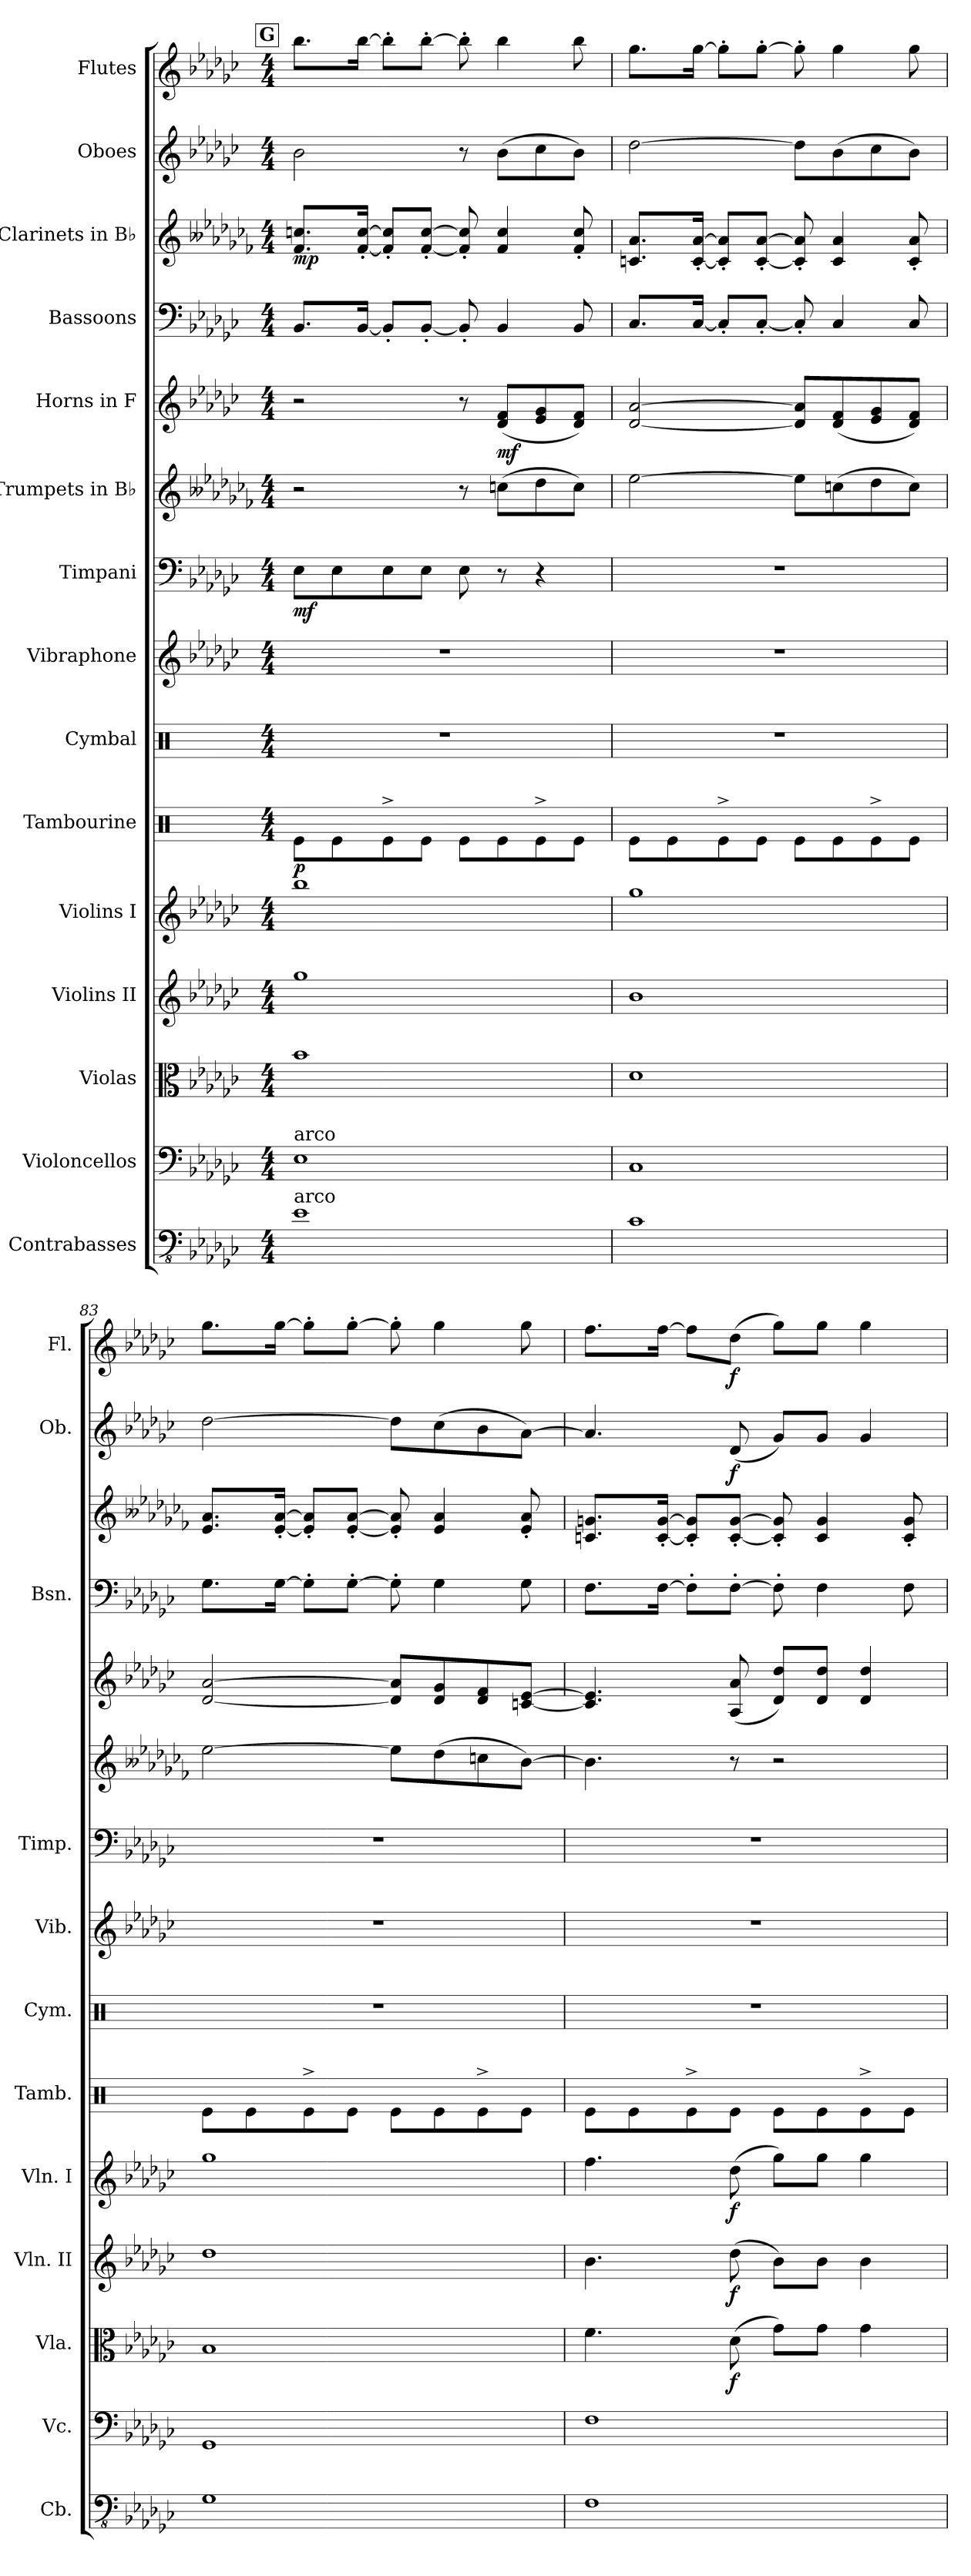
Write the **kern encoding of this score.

**kern	**dynam	**kern	**dynam	**kern	**dynam	**kern	**dynam	**kern	**dynam	**kern	**dynam	**kern	**kern	**kern	**dynam	**kern	**dynam	**kern	**dynam	**kern	**kern	**dynam	**kern	**dynam	**kern	**dynam
*part15	*part15	*part14	*part14	*part13	*part13	*part12	*part12	*part11	*part11	*part10	*part10	*part9	*part8	*part7	*part7	*part6	*part6	*part5	*part5	*part4	*part3	*part3	*part2	*part2	*part1	*part1
*staff15	*staff15	*staff14	*staff14	*staff13	*staff13	*staff12	*staff12	*staff11	*staff11	*staff10	*staff10	*staff9	*staff8	*staff7	*staff7	*staff6	*staff6	*staff5	*staff5	*staff4	*staff3	*staff3	*staff2	*staff2	*staff1	*staff1
*I"Contrabasses	*	*I"Violoncellos	*	*I"Violas	*	*I"Violins II	*	*I"Violins I	*	*I"Tambourine	*	*I"Cymbal	*I"Vibraphone	*I"Timpani	*	*I"Trumpets in B♭	*	*I"Horns in F	*	*I"Bassoons	*I"Clarinets in B♭	*	*I"Oboes	*	*I"Flutes	*
*I'Cb.	*	*I'Vc.	*	*I'Vla.	*	*I'Vln. II	*	*I'Vln. I	*	*I'Tamb.	*	*I'Cym.	*I'Vib.	*I'Timp.	*	*	*	*	*	*I'Bsn.	*	*	*I'Ob.	*	*I'Fl.	*
*clefFv4	*	*clefF4	*	*clefC3	*	*clefG2	*	*clefG2	*	*clefX	*	*clefX	*clefG2	*clefF4	*	*clefG2	*	*clefG2	*	*clefF4	*clefG2	*	*clefG2	*	*clefG2	*
*ITrd7c12	*	*	*	*	*	*	*	*	*	*	*	*	*	*	*	*ITrd1c2	*	*ITrd4c7	*	*	*ITrd1c2	*	*	*	*	*
*k[b-e-a-d-g-c-]	*	*k[b-e-a-d-g-c-]	*	*k[b-e-a-d-g-c-]	*	*k[b-e-a-d-g-c-]	*	*k[b-e-a-d-g-c-]	*	*k[]	*	*k[]	*k[b-e-a-d-g-c-]	*k[b-e-a-d-g-c-]	*	*k[b--e-a-d-g-c-f-]	*	*k[b-e-a-d-g-c-f-]	*	*k[b-e-a-d-g-c-]	*k[b--e-a-d-g-c-f-]	*	*k[b-e-a-d-g-c-]	*	*k[b-e-a-d-g-c-]	*
*M4/4	*	*M4/4	*	*M4/4	*	*M4/4	*	*M4/4	*	*M4/4	*	*M4/4	*M4/4	*M4/4	*	*M4/4	*	*M4/4	*	*M4/4	*M4/4	*	*M4/4	*	*M4/4	*
!!LO:REH:place=s1:a:B:fs=14:t=G
=81	=81	=81	=81	=81	=81	=81	=81	=81	=81	=81	=81	=81	=81	=81	=81	=81	=81	=81	=81	=81	=81	=81	=81	=81	=81	=81
!	!	!LO:TX:a:t=arco	!	!	!	!	!	!	!	!	!	!	!	!	!	!	!	!	!	!	!	!	!	!	!	!
!LO:TX:a:t=arco	!	!	!	!	!	!	!	!	!	!	!	!	!	!	!	!	!	!	!	!	!	!	!	!	!	!
!	!LO:DY:b	!	!	!	!	!	!	!	!	!	!	!	!	!	!	!	!	!	!	!	!	!	!	!	!	!
!	!LO:DY:n=1:b	!	!LO:DY:b	!	!	!	!	!	!	!	!	!	!	!	!	!	!	!	!	!	!	!	!	!	!	!
!	!	!	!LO:DY:n=1:b	!	!LO:DY:b	!	!	!	!	!	!	!	!	!	!	!	!	!	!	!	!	!	!	!	!	!
!	!	!	!	!	!LO:DY:n=1:b	!	!LO:DY:b	!	!	!	!	!	!	!	!	!	!	!	!	!	!	!	!	!	!	!
!	!	!	!	!	!	!	!LO:DY:n=1:b	!	!LO:DY:b	!	!	!	!	!	!	!	!	!	!	!	!	!	!	!	!	!
!	!	!	!	!	!	!	!	!	!LO:DY:n=1:b	!	!LO:DY:b	!	!	!	!LO:DY:b	!	!	!	!	!	!	!LO:DY:b	!	!	!	!
1EE-	mp p	1E-	mp p	1b-	mp p	1gg-	mp p	1bb-	mp p	8Re\L	p	1r	1r	8E-\L	mf	2r	.	2r	.	8.BB-/L	8.e-/ 8.b-X/L	mp	2b-\	.	8.bb-\L	.
.	.	.	.	.	.	.	.	.	.	8Re\	.	.	.	8E-\	.	.	.	.	.	.	.	.	.	.	.	.
.	.	.	.	.	.	.	.	.	.	.	.	.	.	.	.	.	.	.	.	[16BB-/Jk	[16e-/' [16b-/'Jk	.	.	.	[16bb-\Jk	.
.	.	.	.	.	.	.	.	.	.	8Re^\	.	.	.	8E-\	.	.	.	.	.	8BB-'/L]	8e-/]' 8b-/]'L	.	.	.	8bb-'\L]	.
.	.	.	.	.	.	.	.	.	.	8Re\J	.	.	.	8E-\J	.	.	.	.	.	[8BB-'/J	[8e-/' [8b-/'J	.	.	.	[8bb-'\J	.
.	.	.	.	.	.	.	.	.	.	8Re\L	.	.	.	8E-\	.	8r	.	8r	.	8BB-'/]	8e-/]' 8b-/]'	.	8r	.	8bb-'\]	.
!	!	!	!	!	!	!	!	!	!	!	!	!	!	!	!	!	!LO:DY:b	!	!	!	!	!	!	!	!	!
!	!	!	!	!	!	!	!	!	!	!	!	!	!	!	!	!	!LO:DY:n=1:b	!	!LO:DY:b	!	!	!	!	!LO:DY:b	!	!
!	!	!	!	!	!	!	!	!	!	!	!	!	!	!	!	!	!	!	!	!	!	!	!	!LO:DY:n=1:b	!	!
.	.	.	.	.	.	.	.	.	.	8Re\	.	.	.	8r	.	(8b-X\L	mf mf	(8G-/ 8B-/L	mf	4BB-/	4e-/ 4b-/	.	(8b-\L	mf mf	4bb-\	.
.	.	.	.	.	.	.	.	.	.	8Re^\	.	.	.	4r	.	8cc-\	.	8A-/ 8c-/	.	.	.	.	8cc-\	.	.	.
.	.	.	.	.	.	.	.	.	.	8Re\J	.	.	.	.	.	8b-\J)	.	8G-/ 8B-/J)	.	8BB-/	8e-/' 8b-/'	.	8b-\J)	.	8bb-\	.
=82	=82	=82	=82	=82	=82	=82	=82	=82	=82	=82	=82	=82	=82	=82	=82	=82	=82	=82	=82	=82	=82	=82	=82	=82	=82	=82
1CC-	.	1C-	.	1d-	.	1b-	.	1gg-	.	8Re\L	.	1r	1r	1r	.	[2dd-\	.	[2G-/ [2d-/	.	8.C-/L	8.B-X/ 8.g-/L	.	[2dd-\	.	8.gg-\L	.
.	.	.	.	.	.	.	.	.	.	8Re\	.	.	.	.	.	.	.	.	.	.	.	.	.	.	.	.
.	.	.	.	.	.	.	.	.	.	.	.	.	.	.	.	.	.	.	.	[16C-/Jk	[16B-/' [16g-/'Jk	.	.	.	[16gg-\Jk	.
.	.	.	.	.	.	.	.	.	.	8Re^\	.	.	.	.	.	.	.	.	.	8C-'/L]	8B-/]' 8g-/]'L	.	.	.	8gg-'\L]	.
.	.	.	.	.	.	.	.	.	.	8Re\J	.	.	.	.	.	.	.	.	.	[8C-'/J	[8B-/' [8g-/'J	.	.	.	[8gg-'\J	.
.	.	.	.	.	.	.	.	.	.	8Re\L	.	.	.	.	.	8dd-\L]	.	8G-/] 8d-/]L	.	8C-'/]	8B-/]' 8g-/]'	.	8dd-\L]	.	8gg-'\]	.
.	.	.	.	.	.	.	.	.	.	8Re\	.	.	.	.	.	(8b-X\	.	(8G-/ 8B-/	.	4C-/	4B-/ 4g-/	.	(8b-\	.	4gg-\	.
.	.	.	.	.	.	.	.	.	.	8Re^\	.	.	.	.	.	8cc-\	.	8A-/ 8c-/	.	.	.	.	8cc-\	.	.	.
.	.	.	.	.	.	.	.	.	.	8Re\J	.	.	.	.	.	8b-\J)	.	8G-/ 8B-/J)	.	8C-/	8B-/' 8g-/'	.	8b-\J)	.	8gg-\	.
=83	=83	=83	=83	=83	=83	=83	=83	=83	=83	=83	=83	=83	=83	=83	=83	=83	=83	=83	=83	=83	=83	=83	=83	=83	=83	=83
1GGG-	.	1GG-	.	1B-	.	1dd-	.	1gg-	.	8Re\L	.	1r	1r	1r	.	[2dd-\	.	[2G-/ [2d-/	.	8.G-\L	8.d-/ 8.g-/L	.	[2dd-\	.	8.gg-\L	.
.	.	.	.	.	.	.	.	.	.	8Re\	.	.	.	.	.	.	.	.	.	.	.	.	.	.	.	.
.	.	.	.	.	.	.	.	.	.	.	.	.	.	.	.	.	.	.	.	[16G-\Jk	[16d-/' [16g-/'Jk	.	.	.	[16gg-\Jk	.
.	.	.	.	.	.	.	.	.	.	8Re^\	.	.	.	.	.	.	.	.	.	8G-'\L]	8d-/]' 8g-/]'L	.	.	.	8gg-'\L]	.
.	.	.	.	.	.	.	.	.	.	8Re\J	.	.	.	.	.	.	.	.	.	[8G-'\J	[8d-/' [8g-/'J	.	.	.	[8gg-'\J	.
.	.	.	.	.	.	.	.	.	.	8Re\L	.	.	.	.	.	8dd-\L]	.	8G-/] 8d-/]L	.	8G-'\]	8d-/]' 8g-/]'	.	8dd-\L]	.	8gg-'\]	.
.	.	.	.	.	.	.	.	.	.	8Re\	.	.	.	.	.	(8cc-\	.	8G-/ 8c-/	.	4G-\	4d-/ 4g-/	.	(8cc-\	.	4gg-\	.
.	.	.	.	.	.	.	.	.	.	8Re^\	.	.	.	.	.	8b-X\	.	8G-/ 8B-/	.	.	.	.	8b-\	.	.	.
.	.	.	.	.	.	.	.	.	.	8Re\J	.	.	.	.	.	[8a-\J)	.	[8Fn/ [8A-/J	.	8G-\	8d-/' 8g-/'	.	[8a-\J)	.	8gg-\	.
!!LO:PB:g=z
=84	=84	=84	=84	=84	=84	=84	=84	=84	=84	=84	=84	=84	=84	=84	=84	=84	=84	=84	=84	=84	=84	=84	=84	=84	=84	=84
1FFF	.	1F	.	4.f\	.	4.b-\	.	4.ff\	.	8Re\L	.	1r	1r	1r	.	4.a-\]	.	4.F/] 4.A-/]	.	8.F\L	8.B-X/ 8.fn/L	.	4.a-/]	.	8.ff\L	.
.	.	.	.	.	.	.	.	.	.	8Re\	.	.	.	.	.	.	.	.	.	.	.	.	.	.	.	.
.	.	.	.	.	.	.	.	.	.	.	.	.	.	.	.	.	.	.	.	[16F\Jk	[16B-/' [16f/'Jk	.	.	.	[16ff\Jk	.
.	.	.	.	.	.	.	.	.	.	8Re^\	.	.	.	.	.	.	.	.	.	8F'\L]	8B-/]' 8f/]'L	.	.	.	8ff\L]	.
!	!	!	!	!	!LO:DY:b	!	!LO:DY:b	!	!LO:DY:b	!	!	!	!	!	!	!	!	!	!	!	!	!	!	!LO:DY:b	!	!LO:DY:b
.	.	.	.	(8d-\	f	(8dd-\	f	(8dd-\	f	8Re\J	.	.	.	.	.	8r	.	(8D-/ 8d-/	.	[8F'\J	[8B-/' [8f/'J	.	(8d-/	f	(8dd-\J	f
.	.	.	.	8g-\L)	.	8b-\L)	.	8gg-\L)	.	8Re\L	.	.	.	.	.	2r	.	8G-/ 8g-/L)	.	8F'\]	8B-/]' 8f/]'	.	8g-/L)	.	8gg-\L)	.
.	.	.	.	8g-\J	.	8b-\J	.	8gg-\J	.	8Re\	.	.	.	.	.	.	.	8G-/ 8g-/J	.	4F\	4B-/ 4f/	.	8g-/J	.	8gg-\J	.
.	.	.	.	4g-\	.	4b-\	.	4gg-\	.	8Re^\	.	.	.	.	.	.	.	4G-/ 4g-/	.	.	.	.	4g-/	.	4gg-\	.
.	.	.	.	.	.	.	.	.	.	8Re\J	.	.	.	.	.	.	.	.	.	8F\	8B-/' 8f/'	.	.	.	.	.
=	=	=	=	=	=	=	=	=	=	=	=	=	=	=	=	=	=	=	=	=	=	=	=	=	=	=
*-	*-	*-	*-	*-	*-	*-	*-	*-	*-	*-	*-	*-	*-	*-	*-	*-	*-	*-	*-	*-	*-	*-	*-	*-	*-	*-
